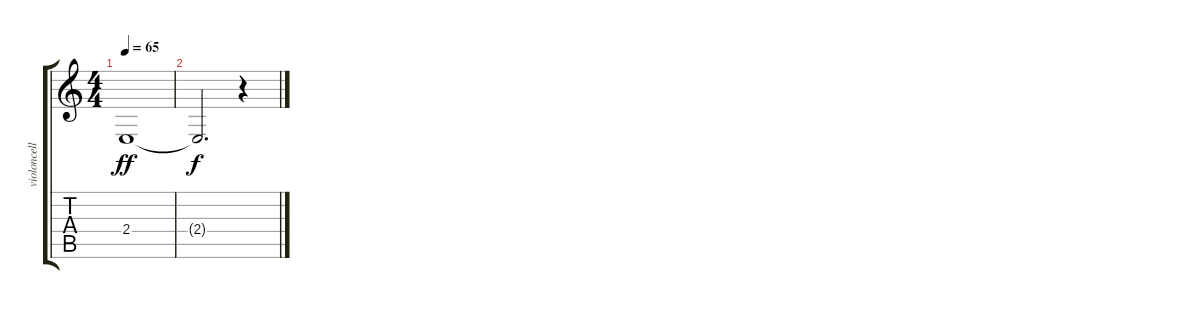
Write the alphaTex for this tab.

\track ("violoncelle" "violoncell") {instrument stringensemble1}
\staff {score tabs}
\tuning (E4 B3 G3 D3 A2 E2) {hide}
\ts (4 4)
\tempo 65
\clef g2
\ks c
2.4.1{dy ff} |
2.4{t}.2{d dy f} r.4
